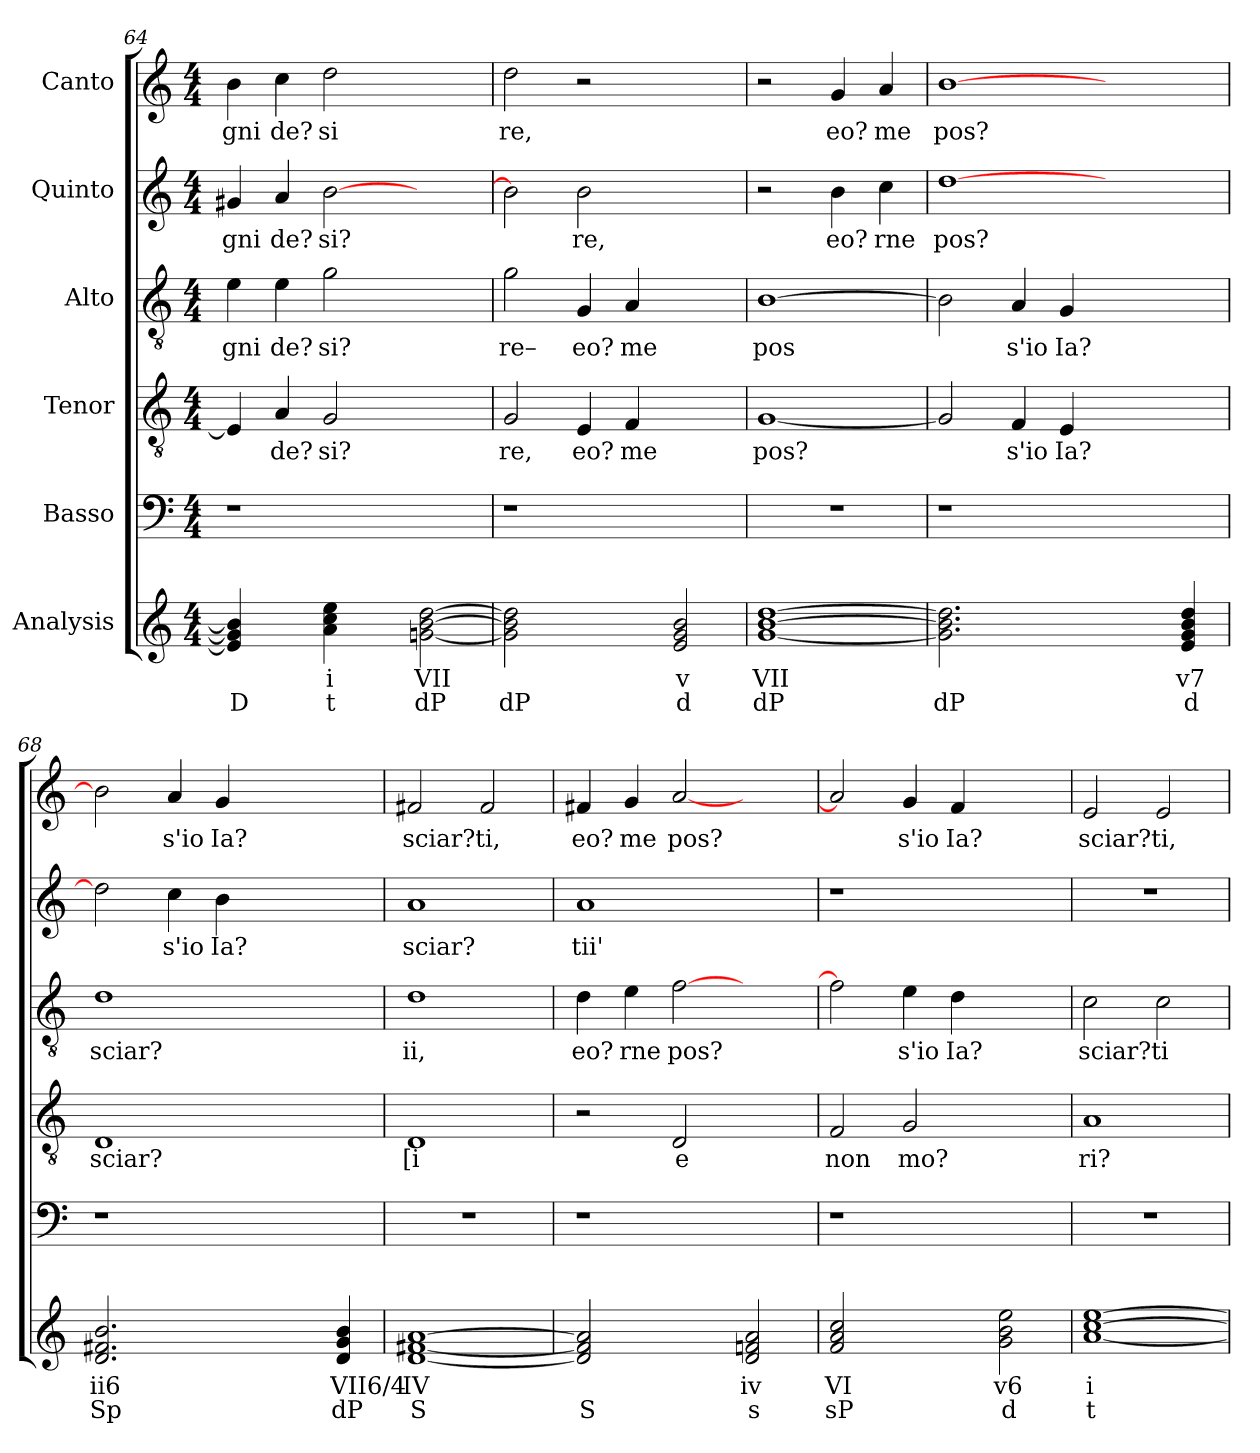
**kern	**text	**text	**kern	**kern	**text	**kern	**text	**kern	**text	**kern	**text
*part6	*part6	*part6	*part5	*part4	*part4	*part3	*part3	*part2	*part2	*part1	*part1
*staff6	*staff6	*staff6	*staff5	*staff4	*staff4	*staff3	*staff3	*staff2	*staff2	*staff1	*staff1
*I"Analysis	*	*	*I"Basso	*I"Tenor	*	*I"Alto	*	*I"Quinto	*	*I"Canto	*
*	*	*	*clefF4	*clefGv2	*	*clefGv2	*	*clefG2	*	*clefG2	*
*k[]	*	*	*k[]	*k[]	*	*k[]	*	*k[]	*	*k[]	*
*M4/4	*	*	*M4/4	*M4/4	*	*M4/4	*	*M4/4	*	*M4/4	*
=64	=64	=64	=64	=64	=64	=64	=64	=64	=64	=64	=64
!	!	!	!	!	!	!	!LO:LY:b	!	!	!	!
!	!	!	!	!	!	!	!	!	!LO:LY:b	!	!
!	!	!	!	!	!	!	!	!	!	!	!LO:LY:b
4e] 4g#] 4b]	.	D	1r	4E/]	.	4e\	gni	4g#X/	gni	4b\	gni
!	!	!	!	!	!LO:LY:b	!	!	!	!	!	!
!	!	!	!	!	!	!	!LO:LY:b	!	!	!	!
!	!	!	!	!	!	!	!	!	!LO:LY:b	!	!
!	!	!	!	!	!	!	!	!	!	!	!LO:LY:b
4ryy	.	.	.	4A/	de?	4e\	de?	4a/	de?	4cc\	de?
!	!	!	!	!	!LO:LY:b	!	!	!	!	!	!
!	!	!	!	!	!	!	!LO:LY:b	!	!	!	!
!	!	!	!	!	!	!	!	!	!LO:LY:b	!	!
!	!	!	!	!	!	!	!	!	!	!	!LO:LY:b
4a 4cc 4ee	i	t	.	2G/	si?	2g\	si?	[2b\	si?	2dd\	si
4ryy	.	.	.	.	.	.	.	.	.	.	.
[2gn [2b [2dd	VII	dP	2ryy	2ryy	.	2ryy	.	2ryy	.	2ryy	.
=65	=65	=65	=65	=65	=65	=65	=65	=65	=65	=65	=65
!	!	!	!	!	!LO:LY:b	!	!	!	!	!	!
!	!	!	!	!	!	!	!LO:LY:b	!	!	!	!
!	!	!	!	!	!	!	!	!	!	!	!LO:LY:b
2g] 2b] 2dd]	.	dP	1r	2G/	re,	2g\	re–	2b\]	.	2dd\	re,
!	!	!	!	!	!LO:LY:b	!	!	!	!	!	!
!	!	!	!	!	!	!	!LO:LY:b	!	!	!	!
!	!	!	!	!	!	!	!	!	!LO:LY:b	!	!
2ryy	.	.	.	4E/	eo?	4G/	eo?	2b\	re,	2r	.
!	!	!	!	!	!LO:LY:b	!	!	!	!	!	!
!	!	!	!	!	!	!	!LO:LY:b	!	!	!	!
.	.	.	.	4F/	me	4A/	me	.	.	.	.
2e 2g 2b	v	d	2ryy	2ryy	.	2ryy	.	2ryy	.	2ryy	.
=66	=66	=66	=66	=66	=66	=66	=66	=66	=66	=66	=66
!	!	!	!	!	!LO:LY:b	!	!	!	!	!	!
!	!	!	!	!	!	!	!LO:LY:b	!	!	!	!
[1g [1b [1dd	VII	dP	1r	[1G	pos?	[1B	pos	2r	.	2r	.
!	!	!	!	!	!	!	!	!	!LO:LY:b	!	!
!	!	!	!	!	!	!	!	!	!	!	!LO:LY:b
.	.	.	.	.	.	.	.	4b\	eo?	4g/	eo?
!	!	!	!	!	!	!	!	!	!LO:LY:b	!	!
!	!	!	!	!	!	!	!	!	!	!	!LO:LY:b
.	.	.	.	.	.	.	.	4cc\	rne	4a/	me
=67	=67	=67	=67	=67	=67	=67	=67	=67	=67	=67	=67
!	!	!	!	!	!	!	!	!	!LO:LY:b	!	!
!	!	!	!	!	!	!	!	!	!	!	!LO:LY:b
2.g] 2.b] 2.dd]	.	dP	1r	2G/]	.	2B\]	.	[1dd	pos?	[1b	pos?
!	!	!	!	!	!LO:LY:b	!	!	!	!	!	!
!	!	!	!	!	!	!	!LO:LY:b	!	!	!	!
.	.	.	.	4F/	s'io	4A/	s'io	.	.	.	.
!	!	!	!	!	!LO:LY:b	!	!	!	!	!	!
!	!	!	!	!	!	!	!LO:LY:b	!	!	!	!
2.ryy	.	.	.	4E/	Ia?	4G/	Ia?	.	.	.	.
.	.	.	2.ryy	2.ryy	.	2.ryy	.	2.ryy	.	2.ryy	.
4e 4g 4b 4dd	v7	d	.	.	.	.	.	.	.	.	.
=68	=68	=68	=68	=68	=68	=68	=68	=68	=68	=68	=68
!	!	!	!	!	!LO:LY:b	!	!	!	!	!	!
!	!	!	!	!	!	!	!LO:LY:b	!	!	!	!
2.d 2.f#X 2.b	ii6	Sp	1r	1D	sciar?	1d	sciar?	2dd\]	.	2b\]	.
!	!	!	!	!	!	!	!	!	!LO:LY:b	!	!
!	!	!	!	!	!	!	!	!	!	!	!LO:LY:b
.	.	.	.	.	.	.	.	4cc\	s'io	4a/	s'io
!	!	!	!	!	!	!	!	!	!LO:LY:b	!	!
!	!	!	!	!	!	!	!	!	!	!	!LO:LY:b
2.ryy	.	.	.	.	.	.	.	4b\	Ia?	4g/	Ia?
.	.	.	2.ryy	2.ryy	.	2.ryy	.	2.ryy	.	2.ryy	.
4d 4g 4b	VII6/4	dP	.	.	.	.	.	.	.	.	.
=69	=69	=69	=69	=69	=69	=69	=69	=69	=69	=69	=69
!	!	!	!	!	!LO:LY:b	!	!	!	!	!	!
!	!	!	!	!	!	!	!LO:LY:b	!	!	!	!
!	!	!	!	!	!	!	!	!	!LO:LY:b	!	!
!	!	!	!	!	!	!	!	!	!	!	!LO:LY:b
[1d [1f#X [1a	IV	S	1r	1D	[i	1d	ii,	1a	sciar?	2f#X/	sciar?
!	!	!	!	!	!	!	!	!	!	!	!LO:LY:b
.	.	.	.	.	.	.	.	.	.	2f#/	ti,
=70	=70	=70	=70	=70	=70	=70	=70	=70	=70	=70	=70
!	!	!	!	!	!	!	!LO:LY:b	!	!	!	!
!	!	!	!	!	!	!	!	!	!LO:LY:b	!	!
!	!	!	!	!	!	!	!	!	!	!	!LO:LY:b
2d] 2f#] 2a]	.	S	1r	2r	.	4d\	eo?	1a	tii'	4f#X/	eo?
!	!	!	!	!	!	!	!LO:LY:b	!	!	!	!
!	!	!	!	!	!	!	!	!	!	!	!LO:LY:b
.	.	.	.	.	.	4e\	rne	.	.	4g/	me
!	!	!	!	!	!LO:LY:b	!	!	!	!	!	!
!	!	!	!	!	!	!	!LO:LY:b	!	!	!	!
!	!	!	!	!	!	!	!	!	!	!	!LO:LY:b
2ryy	.	.	.	2D/	e	[2f\	pos?	.	.	[2a/	pos?
2d 2fn 2a	iv	s	2ryy	2ryy	.	2ryy	.	2ryy	.	2ryy	.
=71	=71	=71	=71	=71	=71	=71	=71	=71	=71	=71	=71
!	!	!	!	!	!LO:LY:b	!	!	!	!	!	!
2f 2a 2cc	VI	sP	1r	2F/	non	2f\]	.	1r	.	2a/]	.
!	!	!	!	!	!LO:LY:b	!	!	!	!	!	!
!	!	!	!	!	!	!	!LO:LY:b	!	!	!	!
!	!	!	!	!	!	!	!	!	!	!	!LO:LY:b
2ryy	.	.	.	2G/	mo?	4e\	s'io	.	.	4g/	s'io
!	!	!	!	!	!	!	!LO:LY:b	!	!	!	!
!	!	!	!	!	!	!	!	!	!	!	!LO:LY:b
.	.	.	.	.	.	4d\	Ia?	.	.	4f/	Ia?
2g 2b 2ee	v6	d	2ryy	2ryy	.	2ryy	.	2ryy	.	2ryy	.
=72	=72	=72	=72	=72	=72	=72	=72	=72	=72	=72	=72
!	!	!	!	!	!LO:LY:b	!	!	!	!	!	!
!	!	!	!	!	!	!	!LO:LY:b	!	!	!	!
!	!	!	!	!	!	!	!	!	!	!	!LO:LY:b
[1a [1cc [1ee	i	t	1r	1A	ri?	2c\	sciar?	1r	.	2e/	sciar?
!	!	!	!	!	!	!	!LO:LY:b	!	!	!	!
!	!	!	!	!	!	!	!	!	!	!	!LO:LY:b
.	.	.	.	.	.	2c\	ti	.	.	2e/	ti,
=	=	=	=	=	=	=	=	=	=	=	=
*-	*-	*-	*-	*-	*-	*-	*-	*-	*-	*-	*-
